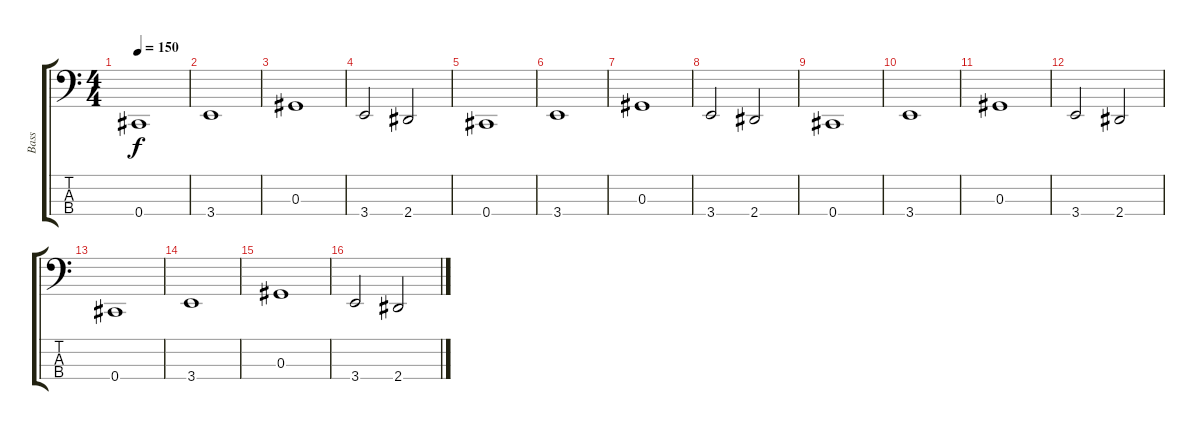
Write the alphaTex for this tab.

\track ("Bass" "Bass") {instrument electricbassfinger}
\staff {score tabs}
\tuning (Gb2 Db2 Ab1 Db1) {hide}
\ts (4 4)
\tempo 150
\clef f4
\ks c
0.4.1{dy f} |
3.4.1 |
0.3.1 |
3.4.2 2.4.2 |
0.4.1 |
3.4.1 |
0.3.1 |
3.4.2 2.4.2 |
0.4.1 |
3.4.1 |
0.3.1 |
3.4.2 2.4.2 |
0.4.1 |
3.4.1 |
0.3.1 |
3.4.2 2.4.2
